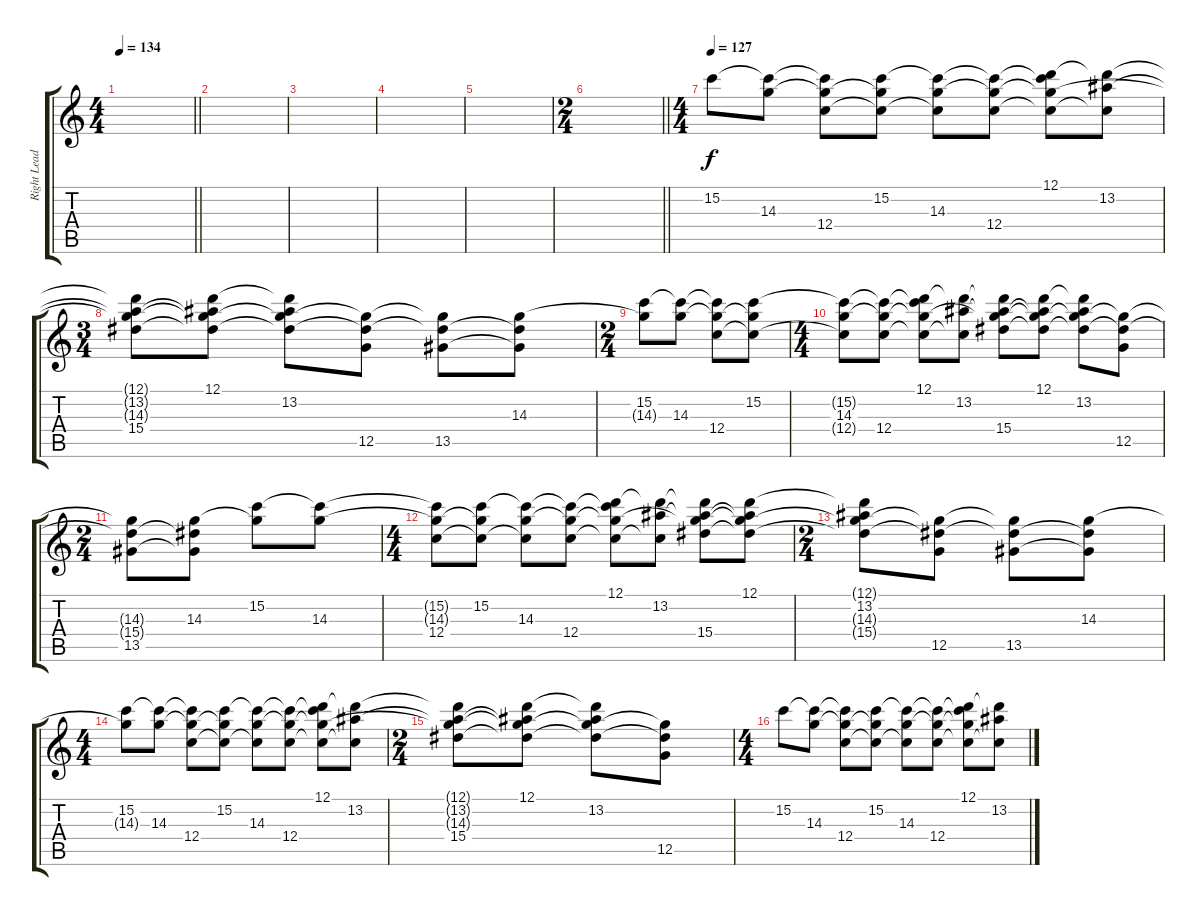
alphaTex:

\track ("Right Lead" "Right Lead") {instrument distortionguitar}
\staff {score tabs}
\tuning (D4 A3 F3 C3 G2 C2) {hide}
\ts (4 4)
\tempo 134
\clef g2
\barLineRight lightlight
\ks c
|
\section ("" "")
|
|
|
|
\ts (2 4)
\barLineRight lightlight
|
\ts (4 4)
\section ("" "")
\tempo 127
15.2.8 (15.2{t} 14.3).8 (15.2{t} 14.3{t} 12.4).8 (15.2 14.3{t} 12.4{t}).8 (15.2{t} 14.3 12.4{t}).8 (15.2{t} 14.3{t} 12.4).8 (12.1 15.2{t} 14.3{t} 12.4{t}).8 (12.1{t} 13.2 12.4{t}).8 |
\ts (3 4)
(12.1{t} 13.2{t} 14.3{t} 15.4).8 (12.1 13.2{t} 14.3{t} 15.4{t}).8 (12.1{t} 13.2 14.3{t} 15.4{t}).8 (14.3{t} 15.4{t} 12.5).8 (14.3{t} 15.4{t} 13.5).8 (14.3 15.4{t} 13.5{t}).8 |
\ts (2 4)
(15.2 14.3{t}).8 (15.2{t} 14.3).8 (15.2{t} 14.3{t} 12.4).8 (15.2 14.3{t} 12.4{t}).8 |
\ts (4 4)
(15.2{t} 14.3 12.4{t}).8 (15.2{t} 14.3{t} 12.4).8 (12.1 15.2{t} 14.3{t} 12.4{t}).8 (12.1{t} 13.2 12.4{t}).8 (12.1{t} 13.2{t} 14.3{t} 15.4).8 (12.1 13.2{t} 14.3{t} 15.4{t}).8 (12.1{t} 13.2 14.3{t} 15.4{t}).8 (14.3{t} 15.4{t} 12.5).8 |
\ts (2 4)
(14.3{t} 15.4{t} 13.5).8 (14.3 15.4{t} 13.5{t}).8 (15.2 14.3{t}).8 (15.2{t} 14.3).8 |
\ts (4 4)
(15.2{t} 14.3{t} 12.4).8 (15.2 14.3{t} 12.4{t}).8 (15.2{t} 14.3 12.4{t}).8 (15.2{t} 14.3{t} 12.4).8 (12.1 15.2{t} 14.3{t} 12.4{t}).8 (12.1{t} 13.2 12.4{t}).8 (12.1{t} 13.2{t} 14.3{t} 15.4).8 (12.1 13.2{t} 14.3{t} 15.4{t}).8 |
\ts (2 4)
(12.1{t} 13.2 14.3{t} 15.4{t}).8 (14.3{t} 15.4{t} 12.5).8 (14.3{t} 15.4{t} 13.5).8 (14.3 15.4{t} 13.5{t}).8 |
\ts (4 4)
(15.2 14.3{t}).8 (15.2{t} 14.3).8 (15.2{t} 14.3{t} 12.4).8 (15.2 14.3{t} 12.4{t}).8 (15.2{t} 14.3 12.4{t}).8 (15.2{t} 14.3{t} 12.4).8 (12.1 15.2{t} 14.3{t} 12.4{t}).8 (12.1{t} 13.2 12.4{t}).8 |
\ts (2 4)
(12.1{t} 13.2{t} 14.3{t} 15.4).8 (12.1 13.2{t} 14.3{t} 15.4{t}).8 (12.1{t} 13.2 14.3{t} 15.4{t}).8 (14.3{t} 15.4{t} 12.5).8 |
\ts (4 4)
15.2.8 (15.2{t} 14.3).8 (15.2{t} 14.3{t} 12.4).8 (15.2 14.3{t} 12.4{t}).8 (15.2{t} 14.3 12.4{t}).8 (15.2{t} 14.3{t} 12.4).8 (12.1 15.2{t} 14.3{t} 12.4{t}).8 (12.1{t} 13.2 12.4{t}).8
